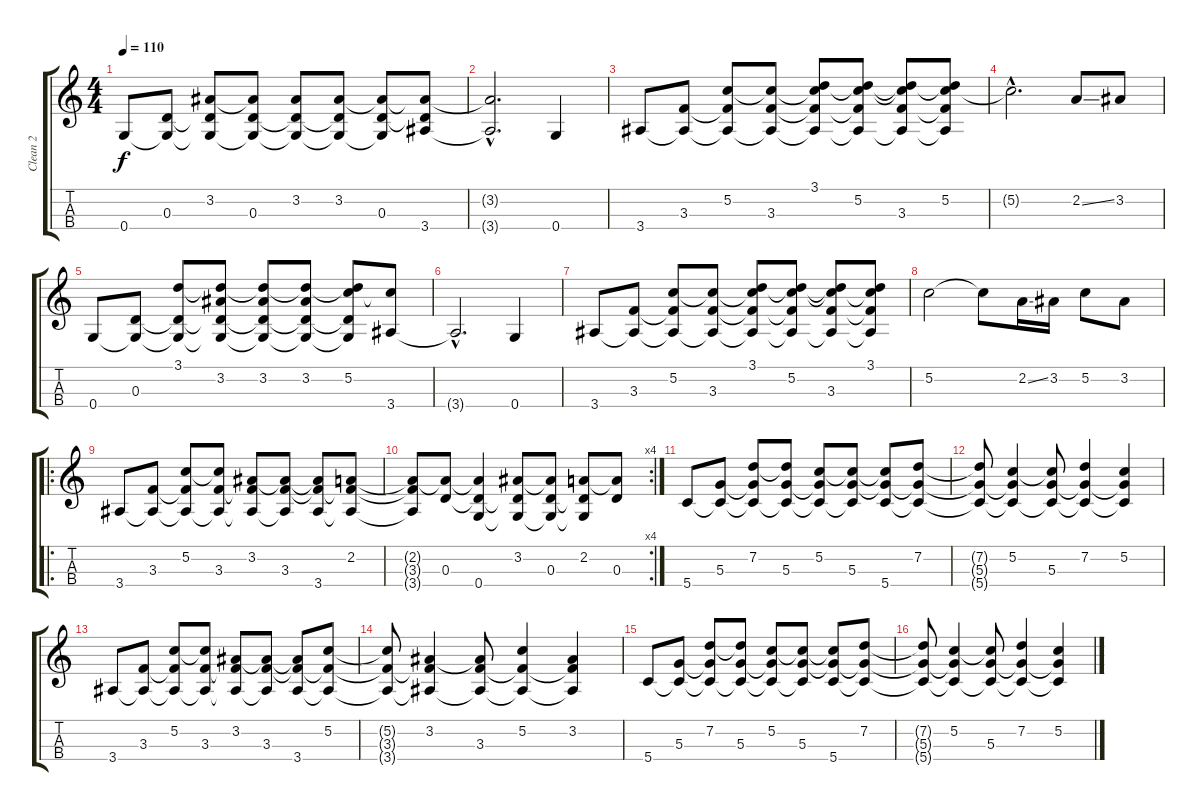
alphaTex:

\track ("Clean 2" "Clean 2") {instrument acousticguitarsteel}
\staff {score tabs}
\tuning (B3 G3 D3 G2) {hide}
\ts (4 4)
\tempo 110
\clef g2
\ks c
0.4.8{dy f instrument acousticguitarsteel} (0.3 0.4{t}).8 (3.2 0.3{t} 0.4{t}).8 (3.2{t} 0.3 0.4{t}).8 (3.2 0.3{t} 0.4{t}).8 (3.2 0.3{t} 0.4{t}).8 (3.2{t} 0.3 0.4{t}).8 (3.2{t} 0.3{t} 3.4).8 |
(3.2{hac t} 3.4{hac t}).2{d} 0.4.4 |
3.4.8 (3.3 3.4{t}).8 (5.2 3.3{t} 3.4{t}).8 (5.2{t} 3.3 3.4{t}).8 (3.1 5.2{t} 3.3{t} 3.4{t}).8 (3.1{t} 5.2 3.3{t} 3.4{t}).8 (3.1{t} 5.2{t} 3.3 3.4{t}).8 (3.1{t} 5.2 3.3{t} 3.4{t}).8 |
5.2{hac t}.2{d} 2.2{ss}.8 3.2.8 |
0.4.8 (0.3 0.4{t}).8 (3.1 0.3{t} 0.4{t}).8 (3.1{t} 3.2 0.3{t} 0.4{t}).8 (3.1{t} 3.2 0.3{t} 0.4{t}).8 (3.1{t} 3.2 0.3{t} 0.4{t}).8 (3.1{t} 5.2 0.3{t} 0.4{t}).8 (5.2{t} 3.4).8 |
3.4{hac t}.2{d} 0.4.4 |
3.4.8 (3.3 3.4{t}).8 (5.2 3.3{t} 3.4{t}).8 (5.2{t} 3.3 3.4{t}).8 (3.1 5.2{t} 3.3{t} 3.4{t}).8 (3.1{t} 5.2 3.3{t} 3.4{t}).8 (3.1{t} 5.2{t} 3.3 3.4{t}).8 (3.1 5.2{t} 3.3{t} 3.4{t}).8 |
5.2.2 5.2{t}.8 2.2{ss}.16 3.2.16 5.2.8 3.2.8 |
\ro
3.4.8 (3.3 3.4{t}).8 (5.2 3.3{t} 3.4{t}).8 (5.2{t} 3.3 3.4{t}).8 (3.2 3.3{t} 3.4{t}).8 (3.2{t} 3.3 3.4{t}).8 (3.2{t} 3.3{t} 3.4).8 (2.2 3.3{t} 3.4{t}).8 |
\rc 4
(2.2{t} 3.3{t} 3.4{t}).8 (2.2{t} 0.3).8 (2.2{t} 0.3{t} 0.4).4 (3.2 0.3{t} 0.4{t}).8 (3.2{t} 0.3 0.4{t}).8 (2.2 0.3{t} 0.4{t}).8 (2.2{t} 0.3).8 |
5.4.8 (5.3 5.4{t}).8 (7.2 5.3{t} 5.4{t}).8 (7.2{t} 5.3 5.4{t}).8 (5.2 5.3{t} 5.4{t}).8 (5.2{t} 5.3 5.4{t}).8 (5.2{t} 5.3{t} 5.4).8 (7.2 5.3{t} 5.4{t}).8 |
(7.2{t} 5.3{t} 5.4{t}).8 (5.2 5.3{t} 5.4{t}).4 (5.2{t} 5.3 5.4{t}).8 (7.2 5.3{t} 5.4{t}).4 (5.2 5.3{t} 5.4{t}).4 |
3.4.8 (3.3 3.4{t}).8 (5.2 3.3{t} 3.4{t}).8 (5.2{t} 3.3 3.4{t}).8 (3.2 3.3{t} 3.4{t}).8 (3.2{t} 3.3 3.4{t}).8 (3.2{t} 3.3{t} 3.4).8 (5.2 3.3{t} 3.4{t}).8 |
(5.2{t} 3.3{t} 3.4{t}).8 (3.2 3.3{t} 3.4{t}).4 (3.2{t} 3.3 3.4{t}).8 (5.2 3.3{t} 3.4{t}).4 (3.2 3.3{t} 3.4{t}).4 |
5.4.8 (5.3 5.4{t}).8 (7.2 5.3{t} 5.4{t}).8 (7.2{t} 5.3 5.4{t}).8 (5.2 5.3{t} 5.4{t}).8 (5.2{t} 5.3 5.4{t}).8 (5.2{t} 5.3{t} 5.4).8 (7.2 5.3{t} 5.4{t}).8 |
(7.2{t} 5.3{t} 5.4{t}).8 (5.2 5.3{t} 5.4{t}).4 (5.2{t} 5.3 5.4{t}).8 (7.2 5.3{t} 5.4{t}).4 (5.2 5.3{t} 5.4{t}).4
